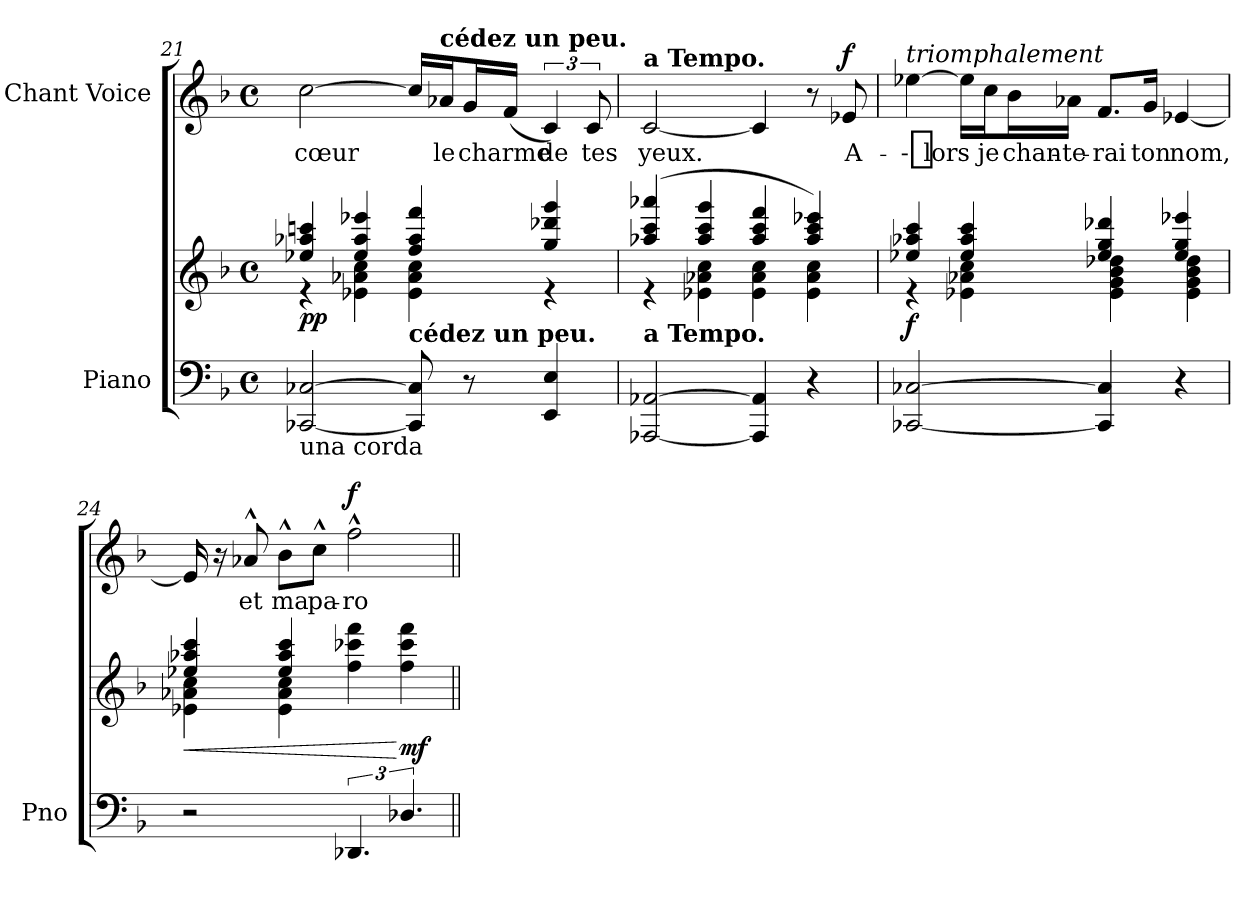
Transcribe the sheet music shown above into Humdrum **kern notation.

**kern	**kern	**dynam	**kern	**text	**dynam
*part2	*part2	*part2	*part1	*part1	*part1
*staff3	*staff2	*staff2/3	*staff1	*staff1	*staff1
*I"Piano	*	*	*I"Chant Voice	*	*
*I'Pno	*	*	*	*	*
*clefF4	*clefG2	*	*clefG2	*	*
*k[b-]	*k[b-]	*	*k[b-]	*	*
*M4/4	*M4/4	*	*M4/4	*	*
*met(c)	*met(c)	*	*met(c)	*	*
=21	=21	=21	=21	=21	=21
*	*^	*	*	*	*
!LO:TX:b:t=una corda	!	!	!	!	!	!
!	!	!	!LO:DY:b	!	!LO:LY:b	!
[2CC-X/ [2C-X/	4ee-X/ 4aa-X/ 4cccn/	4r	pp	[2cc\	cœur	.
.	4ee-/ 4aa-/ 4eee-X/	4e-X\ 4a-X\ 4cc\	.	.	.	.
*	*	*	*	*MM34	*	*
!	!LO:TX:b:B:t=cédez un peu.	!	!	!	!	!
8CC-/] 8C-/]	4ff/ 4aa-/ 4fff/	4e-\ 4a-\ 4cc\	.	16cc/LL]	.	.
!	!	!	!	!LO:TX:a:B:t=cédez un peu.	!	!
!	!	!	!	!	!LO:LY:b	!
.	.	.	.	16a-X/J	le	.
!	!	!	!	!	!LO:LY:b	!
8r	.	.	.	16g/L	charme	.
.	.	.	.	(<16f/JJ	.	.
!	!	!	!	!	!LO:LY:b	!
4EE/ 4E/	4gg/ 4ddd-X/ 4ggg/	4r	.	6c/)	de	.
!	!	!	!	!	!LO:LY:b	!
.	.	.	.	12c/	tes	.
=22	=22	=22	=22	=22	=22	=22
*	*	*	*	*MM42	*	*
!	!	!	!	!LO:TX:a:B:t=a Tempo.	!	!
!	!LO:TX:b:B:t=a Tempo.	!	!	!	!	!
!	!	!	!	!	!LO:LY:b	!
[2AAA-X/ [2AA-X/	(>4aa-X/ 4ccc/ 4aaa-X/	4r	.	[2c/	yeux.	.
.	4aa-/ 4ccc/ 4ggg/	4e-X\ 4a-X\ 4cc\	.	.	.	.
4AAA-/] 4AA-/]	4aa-/ 4ccc/ 4fff/	4e-\ 4a-\ 4cc\	.	4c/]	.	.
4r	4aa-/ 4ccc/ 4eee-X/)	4e-\ 4a-\ 4cc\	.	8r	.	.
!	!	!	!	!	!LO:LY:b	!LO:DY:a
.	.	.	.	8e-X/	A-	f
!!LO:LB:g=z
=23	=23	=23	=23	=23	=23	=23
!	!	!	!	!LO:TX:a:i:t=triomphalement	!	!
!	!	!	!LO:DY:b	!	!LO:LY:b	!
[2CC-X/ [2C-X/	4ee-X/ 4aa-X/ 4ccc/	4r	f	[4ee-X\	-- lors	.
.	4ee-/ 4aa-/ 4ccc/	4e-X\ 4a-X\ 4cc\	.	16ee-\LL]	.	.
!	!	!	!	!	!LO:LY:b	!
.	.	.	.	16cc\J	je	.
!	!	!	!	!	!LO:LY:b	!
.	.	.	.	16b-\L	chan-	.
!	!	!	!	!	!LO:LY:b	!
.	.	.	.	16a-X\JJ	-te-	.
!	!	!	!	!	!LO:LY:b	!
4CC-/] 4C-/]	4ee-/ 4gg/ 4ddd-X/	4e-\ 4g\ 4b-\ 4dd-X\	.	8.f/L	-rai	.
!	!	!	!	!	!LO:LY:b	!
.	.	.	.	16g/Jk	ton	.
!	!	!	!	!	!LO:LY:b	!
4r	4ee-/ 4gg/ 4eee-X/	4e-\ 4g\ 4b-\ 4dd-\	.	[4e-X/	nom,	.
=24	=24	=24	=24	=24	=24	=24
!	!	!	!LO:HP:b	!	!	!
2r	4ee-X/ 4aa-X/ 4ccc/	4e-X\ 4a-X\ 4cc\	<	16e-/]	.	.
.	.	.	.	16r	.	.
!	!	!	!	!	!LO:LY:b	!
.	.	.	.	8a-X^^/	et	.
!	!	!	!	!	!LO:LY:b	!
.	4ee-/ 4aa-/ 4ccc/	4e-\ 4a-\ 4cc\	.	8b-^^\L	ma	.
!	!	!	!	!	!LO:LY:b	!
.	.	.	.	8cc^^\J	pa-	.
!	!	!	!	!	!LO:LY:b	!LO:DY:a
6.DD-X/	4ff\ 4ccc-X\ 4fff\	4reyy	.	2ff^^\	-ro-	f
!	!	!	!LO:DY:n=1:b	!	!	!
6.D-X/	4ff\ 4ccc-\ 4fff\	4reyy	[ mf	.	.	.
*	*v	*v	*	*	*	*
=||	=||	=||	=||	=||	=||
*-	*-	*-	*-	*-	*-
